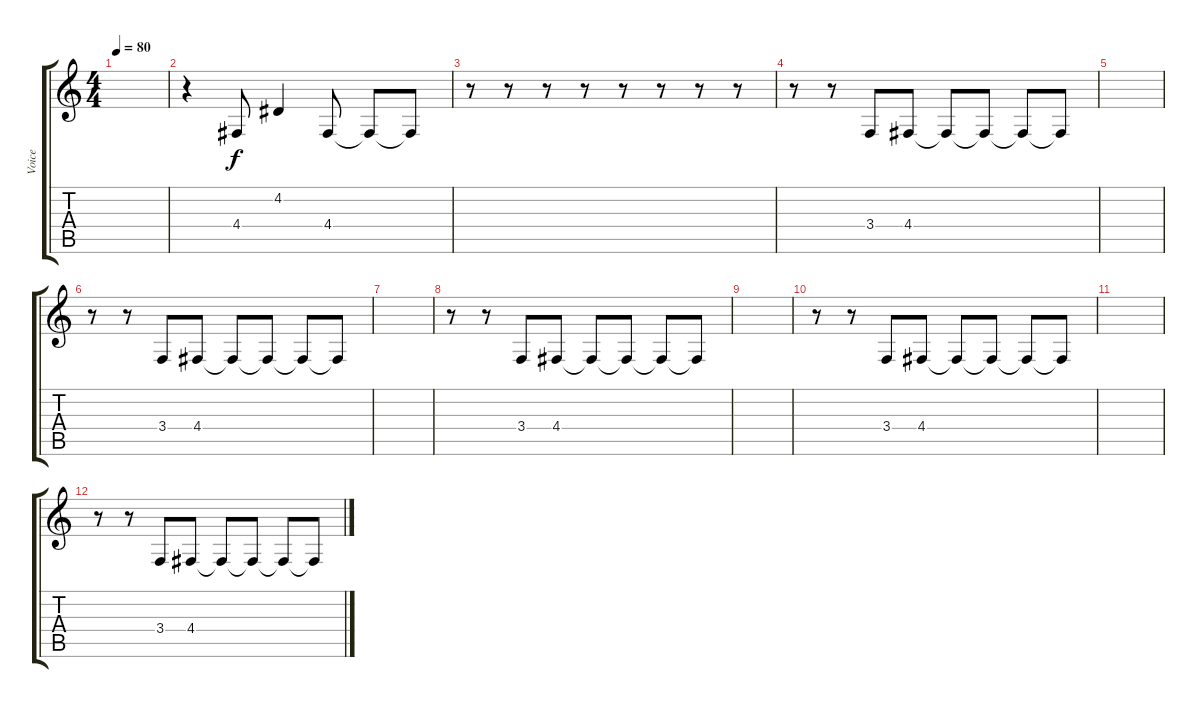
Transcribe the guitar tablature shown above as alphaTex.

\track ("Voice" "Voice") {instrument clarinet}
\staff {score tabs}
\tuning (E4 B3 G3 D3 A2 E2) {hide}
\ts (4 4)
\tempo 80
\clef g2
\ks c
|
r.4 4.4.8 4.2.4 4.4.8 4.4{t}.8 4.4{t}.8 |
r.8 r.8 r.8 r.8 r.8 r.8 r.8 r.8 |
r.8 r.8 3.4.8 4.4.8 4.4{t}.8 4.4{t}.8 4.4{t}.8 4.4{t}.8 |
|
r.8 r.8 3.4.8 4.4.8 4.4{t}.8 4.4{t}.8 4.4{t}.8 4.4{t}.8 |
|
r.8 r.8 3.4.8 4.4.8 4.4{t}.8 4.4{t}.8 4.4{t}.8 4.4{t}.8 |
|
r.8 r.8 3.4.8 4.4.8 4.4{t}.8 4.4{t}.8 4.4{t}.8 4.4{t}.8 |
|
r.8 r.8 3.4.8 4.4.8 4.4{t}.8 4.4{t}.8 4.4{t}.8 4.4{t}.8
